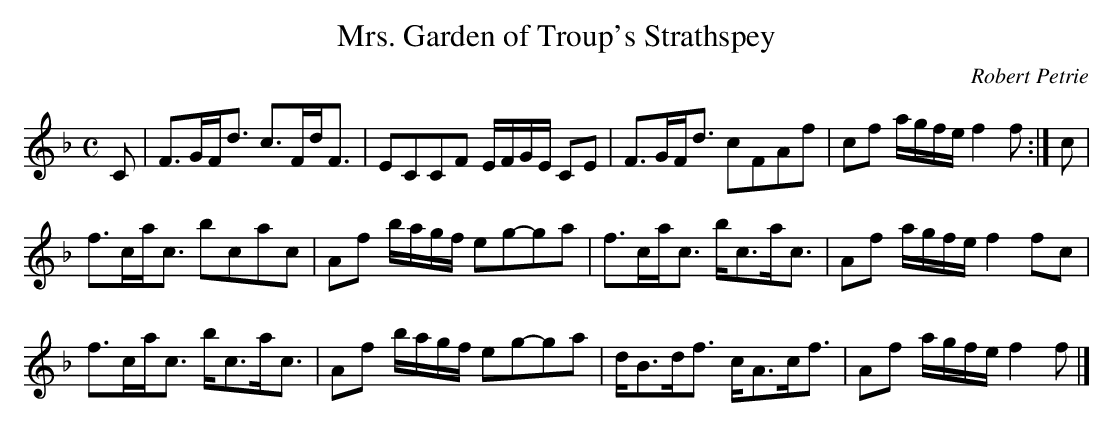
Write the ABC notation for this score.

X:1
T:Mrs. Garden of Troup's Strathspey
C:Robert Petrie
L:1/8
M:C
K:F
C|F>GF<d c>Fd<F|ECCF E/F/G/E/ CE|F>GF<d cFAf|cf a/g/f/e/f2f:|c|
f>ca<c bcac|Af b/a/g/f/ eg-ga|f>ca<c b<ca<c|Af a/g/f/e/ f2 fc|
f>ca<c b<ca<c|Af b/a/g/f/ eg-ga|d<Bd<f c<Ac<f| Af a/g/f/e/ f2f|]
